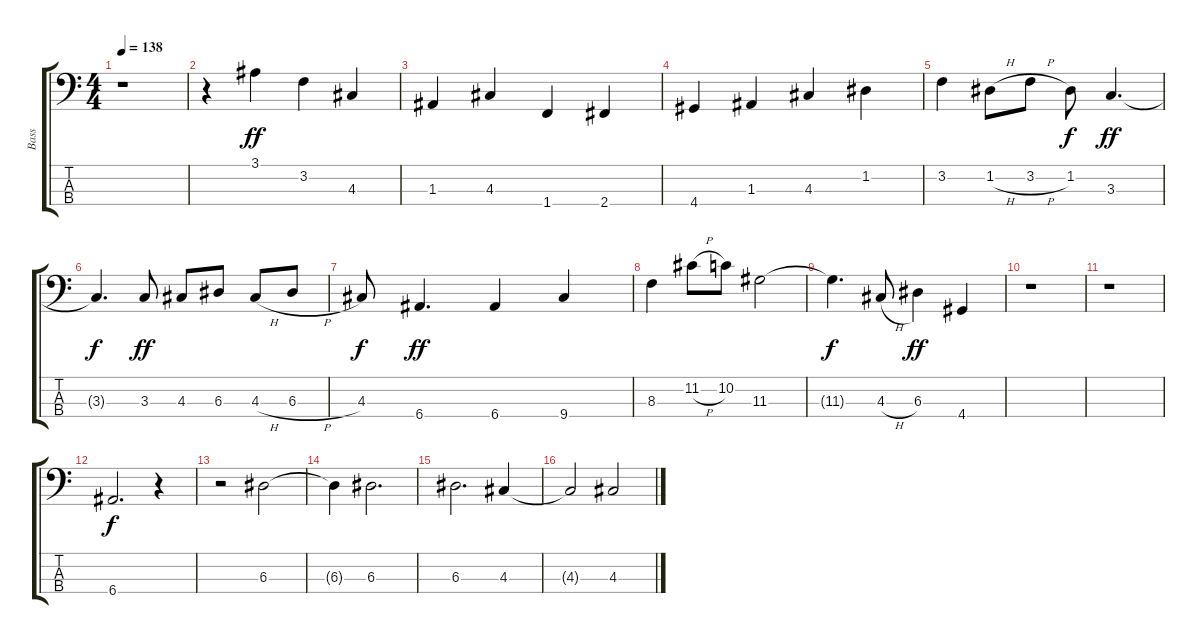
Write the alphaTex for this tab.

\track ("Bass" "Bass") {instrument fretlessbass}
\staff {score tabs}
\tuning (G2 D2 A1 E1) {hide}
\ts (4 4)
\tempo 138
\clef f4
\ks c
r.1{dy ff} |
r.4 3.1.4 3.2.4 4.3.4 |
1.3.4 4.3.4 1.4.4 2.4.4 |
4.4.4 1.3.4 4.3.4 1.2.4 |
3.2.4 1.2{h}.8 3.2{h}.8 1.2.8{dy f} 3.3.4{d dy ff} |
3.3{t}.4{d dy f} 3.3.8{dy ff} 4.3.8 6.3.8 4.3{h}.8 6.3{h}.8 |
4.3.8{dy f} 6.4.4{d dy ff} 6.4.4 9.4.4 |
8.3.4 11.2{h}.8 10.2.8 11.3.2 |
11.3{t}.4{d dy f} 4.3{h}.8 6.3.4{dy ff} 4.4.4 |
r.1 |
r.1 |
6.4.2{d dy f} r.4 |
r.2 6.3.2 |
6.3{t}.4 6.3.2{d} |
6.3.2{d} 4.3.4 |
4.3{t}.2 4.3.2
